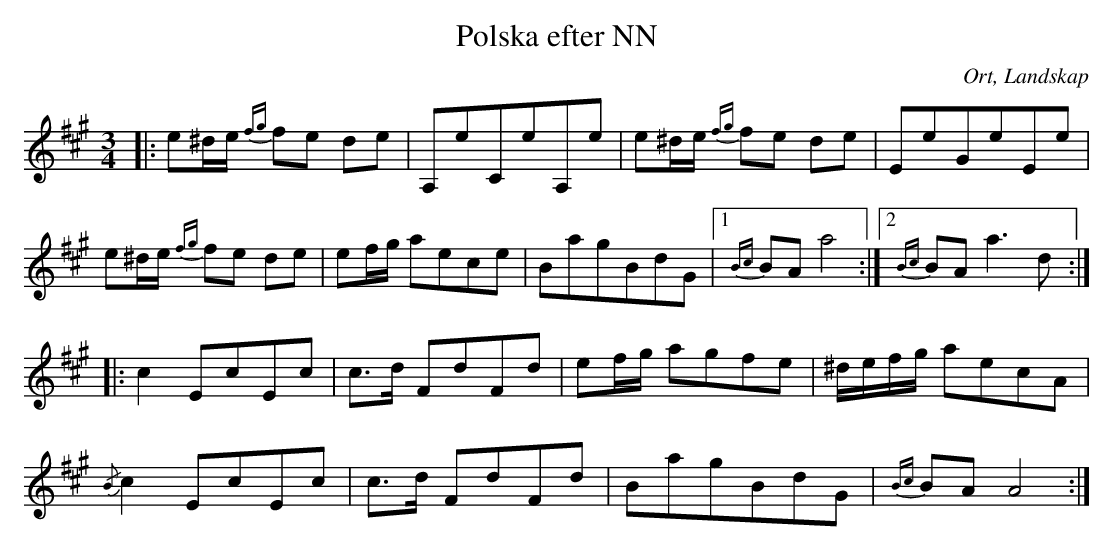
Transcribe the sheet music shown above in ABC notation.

X:1
T:Polska efter NN
O:Ort, Landskap
M:3/4
L:1/16
K:A
|: e2^de {fg}f2e2 d2e2|A,2e2C2e2A,2e2|e2^de {fg}f2e2 d2e2|E2e2G2e2E2e2 |
e2^de {fg}f2e2 d2e2|e2fg a2e2c2e2|B2a2g2B2d2G2|1 {Bc}B2A2 a8:|2 {Bc}B2A2 a6 d2:|
|:c4 E2c2E2c2|c2>d2 F2d2F2d2|e2fg a2g2f2e2|^defg a2e2c2A2|
{/B}c4 E2c2E2c2|c2>d2 F2d2F2d2|B2a2g2B2d2G2|{Bc}B2A2 A8:|
